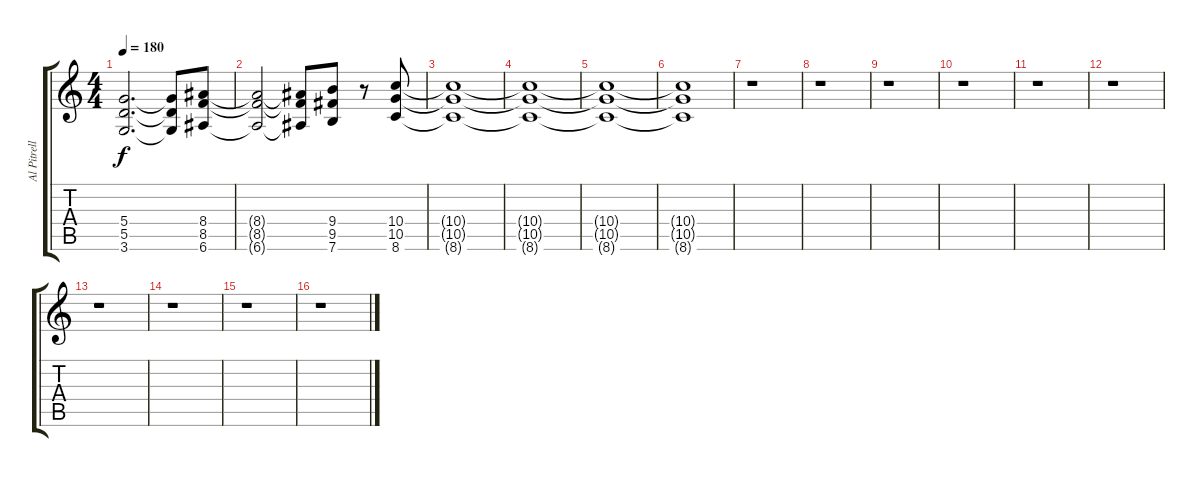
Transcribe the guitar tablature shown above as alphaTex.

\track ("Al Pitrelli" "Al Pitrell") {instrument distortionguitar}
\staff {score tabs}
\tuning (E4 B3 G3 D3 A2 E2) {hide}
\ts (4 4)
\tempo 180
\clef g2
\ks c
(5.4{t} 5.5{t} 3.6{t}).2{d dy f} (5.4{t} 5.5{t} 3.6{t}).8 (8.4 8.5 6.6).8 |
(8.4{t} 8.5{t} 6.6{t}).2 (8.4{t} 8.5{t} 6.6{t}).8 (9.4 9.5 7.6).8 r.8 (10.4 10.5 8.6).8 |
(10.4{t} 10.5{t} 8.6{t}).1 |
(10.4{t} 10.5{t} 8.6{t}).1 |
(10.4{t} 10.5{t} 8.6{t}).1 |
(10.4{t} 10.5{t} 8.6{t}).1{volume 0} |
r.1 |
r.1 |
r.1 |
r.1 |
r.1 |
r.1 |
r.1 |
r.1 |
r.1 |
r.1
